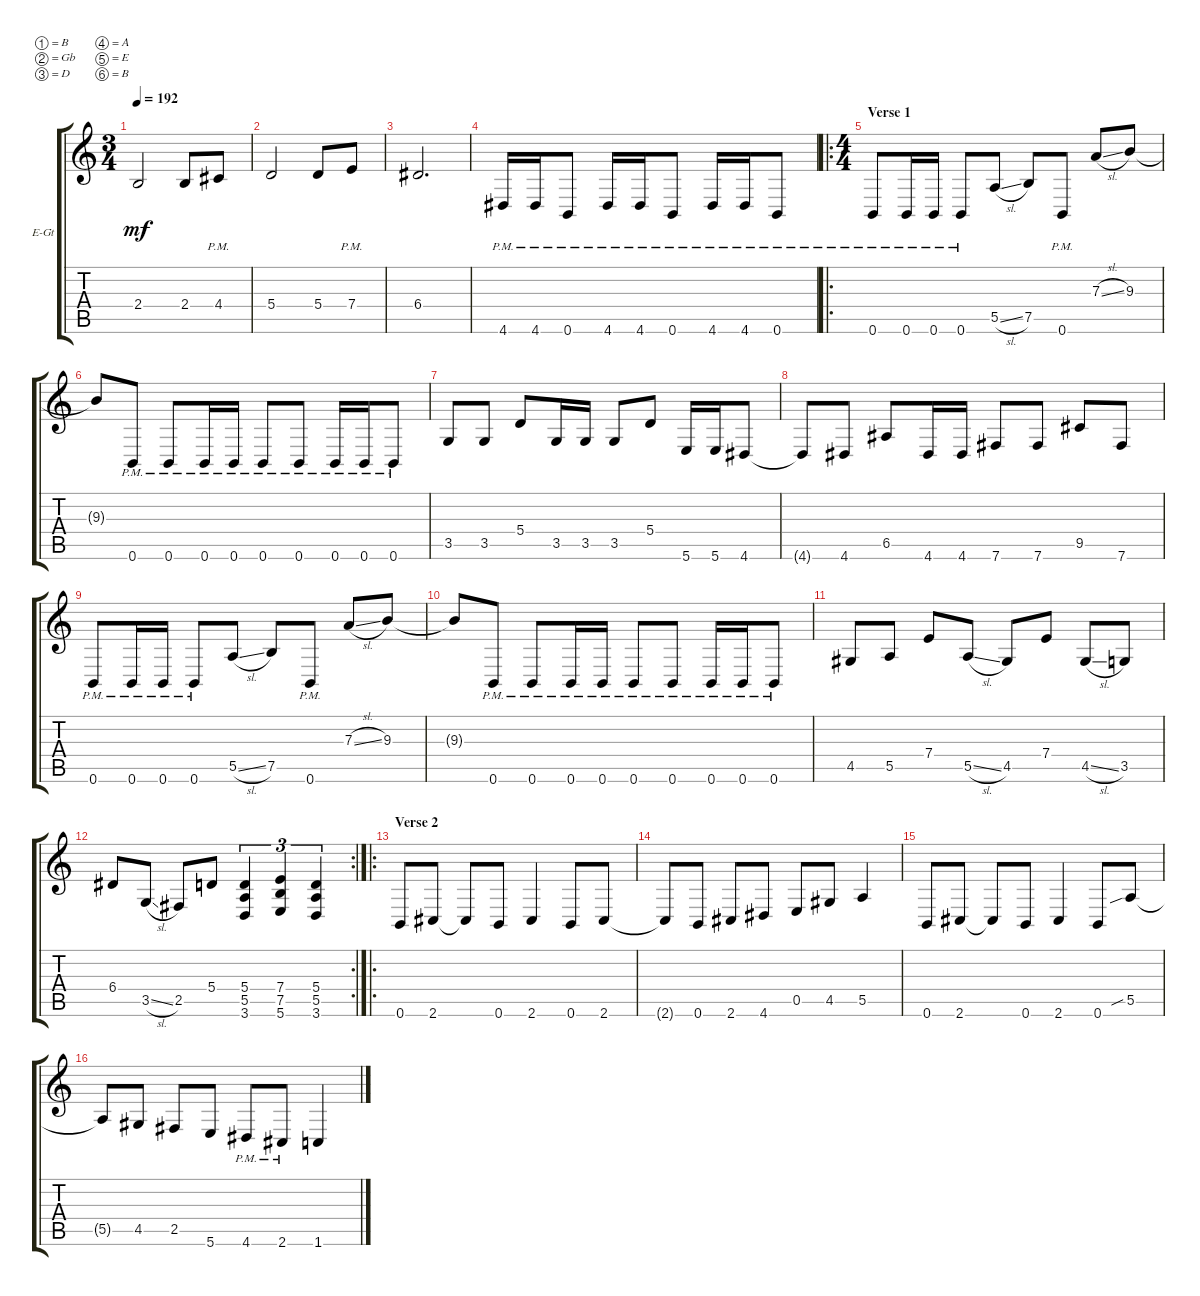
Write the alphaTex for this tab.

\bracketExtendMode groupsimilarinstruments
\firstSystemTrackNameOrientation horizontal
\otherSystemsTrackNameOrientation horizontal
\track ("Electric Guitar 2" "E-Gt") {instrument distortionguitar}
\staff {score tabs}
\tuning (B3 Gb3 D3 A2 E2 B1)
\ts (3 4)
\tempo 192
\clef g2
\ks c
2.4.2{dy mf} 2.4.8 4.4{pm}.8 |
5.4.2 5.4.8 7.4{pm}.8 |
6.4.2{d} |
4.6{pm}.16 4.6{pm}.16 0.6{pm}.8 4.6{pm}.16 4.6{pm}.16 0.6{pm}.8 4.6{pm}.16 4.6{pm}.16 0.6{pm}.8 |
\ro
\ts (4 4)
\section ("" "Verse 1")
0.6{pm}.8 0.6{pm}.16 0.6{pm}.16 0.6{pm}.8 5.5{sl}.8 7.5.8 0.6{pm}.8 7.3{sl}.8 9.3.8 |
9.3{t}.8 0.6{pm}.8 0.6{pm}.8 0.6{pm}.16 0.6{pm}.16 0.6{pm}.8 0.6{pm}.8 0.6{pm}.16 0.6{pm}.16 0.6{pm}.8 |
3.5.8 3.5.8 5.4.8 3.5.16 3.5.16 3.5.8 5.4.8 5.6.16 5.6.16 4.6.8 |
4.6{t}.8 4.6.8 6.5.8 4.6.16 4.6.16 7.6.8 7.6.8 9.5.8 7.6.8 |
0.6{pm}.8 0.6{pm}.16 0.6{pm}.16 0.6{pm}.8 5.5{sl}.8 7.5.8 0.6{pm}.8 7.3{sl}.8 9.3.8 |
9.3{t}.8 0.6{pm}.8 0.6{pm}.8 0.6{pm}.16 0.6{pm}.16 0.6{pm}.8 0.6{pm}.8 0.6{pm}.16 0.6{pm}.16 0.6{pm}.8 |
4.5.8 5.5.8 7.4.8 5.5{sl}.8 4.5.8 7.4.8 4.5{sl}.8 3.5.8 |
\rc 2
6.4.8 3.5{sl}.8 2.5.8 5.4.8 (3.6 5.5 5.4).4{tu (3 2)} (5.6 7.5 7.4).4{tu (3 2)} (3.6 5.5 5.4).4{tu (3 2)} |
\ro
\section ("" "Verse 2")
0.6.8 2.6.8 2.6{t}.8 0.6.8 2.6.4 0.6.8 2.6.8 |
2.6{t}.8 0.6.8 2.6.8 4.6.8 0.5.8 4.5.8 5.5.4 |
0.6.8 2.6.8 2.6{t}.8 0.6.8 2.6.4 0.6.8 5.5{sib}.8 |
5.5{t}.8 4.5.8 2.5.8 5.6.8 4.6{pm}.8 2.6{pm}.8 1.6.4
